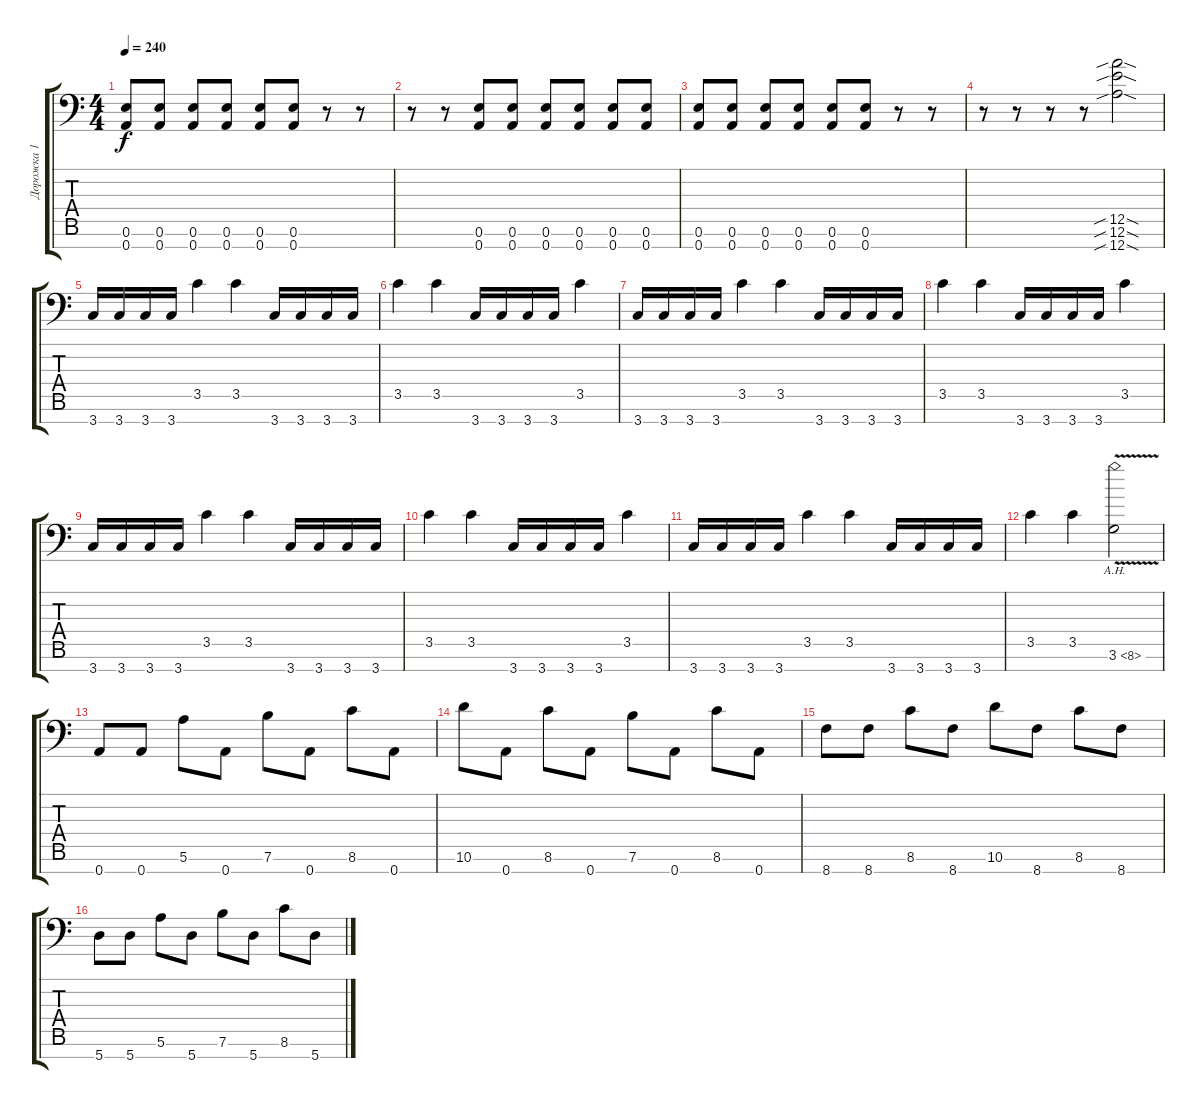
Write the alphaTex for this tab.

\track ("Дорожка 1" "Дорожка 1") {instrument distortionguitar}
\staff {score tabs}
\tuning (E4 B3 G3 D3 A2 E2 A1) {hide}
\ts (4 4)
\tempo 240
\clef f4
\ks c
(0.6 0.7).8{dy f} (0.6 0.7).8 (0.6 0.7).8 (0.6 0.7).8 (0.6 0.7).8 (0.6 0.7).8 r.8 r.8 |
r.8 r.8 (0.6 0.7).8 (0.6 0.7).8 (0.6 0.7).8 (0.6 0.7).8 (0.6 0.7).8 (0.6 0.7).8 |
(0.6 0.7).8 (0.6 0.7).8 (0.6 0.7).8 (0.6 0.7).8 (0.6 0.7).8 (0.6 0.7).8 r.8 r.8 |
r.8 r.8 r.8 r.8 (12.5{sib sod} 12.6{sib sod} 12.7{sib sod}).2 |
3.7.16 3.7.16 3.7.16 3.7.16 3.5.4 3.5.4 3.7.16 3.7.16 3.7.16 3.7.16 |
3.5.4 3.5.4 3.7.16 3.7.16 3.7.16 3.7.16 3.5.4 |
3.7.16 3.7.16 3.7.16 3.7.16 3.5.4 3.5.4 3.7.16 3.7.16 3.7.16 3.7.16 |
3.5.4 3.5.4 3.7.16 3.7.16 3.7.16 3.7.16 3.5.4 |
3.7.16 3.7.16 3.7.16 3.7.16 3.5.4 3.5.4 3.7.16 3.7.16 3.7.16 3.7.16 |
3.5.4 3.5.4 3.7.16 3.7.16 3.7.16 3.7.16 3.5.4 |
3.7.16 3.7.16 3.7.16 3.7.16 3.5.4 3.5.4 3.7.16 3.7.16 3.7.16 3.7.16 |
3.5.4 3.5.4 3.6{ah 5 v}.2 |
0.7.8 0.7.8 5.6.8 0.7.8 7.6.8 0.7.8 8.6.8 0.7.8 |
10.6.8 0.7.8 8.6.8 0.7.8 7.6.8 0.7.8 8.6.8 0.7.8 |
8.7.8 8.7.8 8.6.8 8.7.8 10.6.8 8.7.8 8.6.8 8.7.8 |
5.7.8 5.7.8 5.6.8 5.7.8 7.6.8 5.7.8 8.6.8 5.7.8
